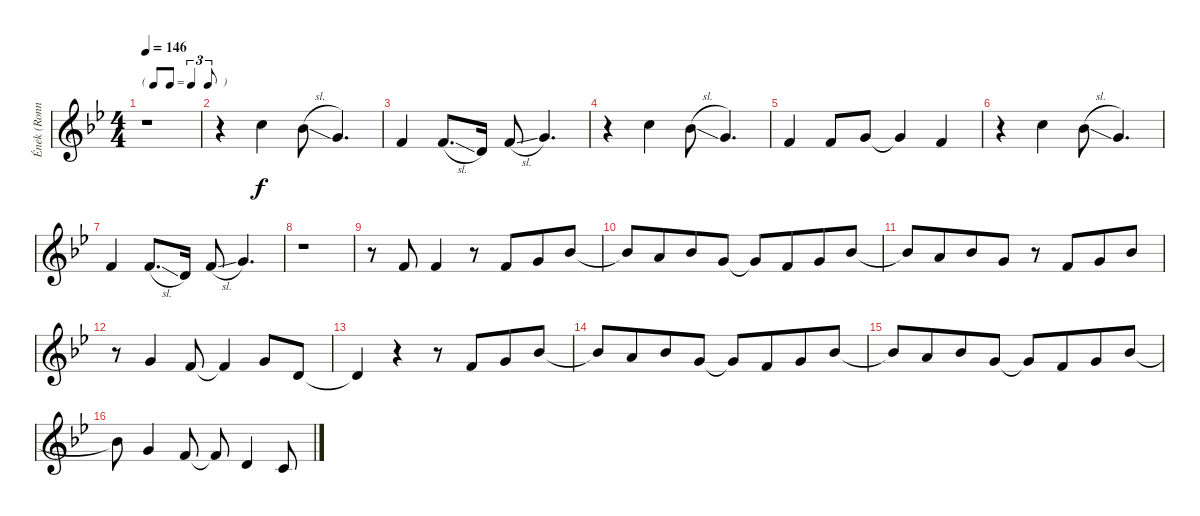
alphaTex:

\track ("Ének (Ronnie James Dio)" "Ének (Ronn") {instrument tenorsax}
\staff {score}
\tuning (E4 B3 G3 D3 A2 E2) {hide}
\ts (4 4)
\tf triplet8th
\tempo 146
\clef g2
\ks bb
r.1{dy f} |
r.4 8.1.4 6.1{sl}.8 3.1.4{d} |
1.1.4 6.2{sl}.8{d} 3.2.16 1.1{sl}.8 3.1.4{d} |
r.4 8.1.4 6.1{sl}.8 3.1.4{d} |
1.1.4 1.1.8 3.1.8 3.1{t}.4 1.1.4 |
r.4 8.1.4 6.1{sl}.8 3.1.4{d} |
1.1.4 6.2{sl}.8{d} 3.2.16 1.1{sl}.8 3.1.4{d} |
r.1 |
r.8 1.1.8 1.1.4 r.8 1.1.8{beam merge} 3.1.8 6.1.8 |
6.1{t}.8 5.1.8{beam merge} 6.1.8 3.1.8 3.1{t}.8 1.1.8{beam merge} 3.1.8 6.1.8 |
6.1{t}.8 5.1.8{beam merge} 6.1.8 3.1.8 r.8 1.1.8{beam merge} 3.1.8 6.1.8 |
r.8 3.1.4 1.1.8 1.1{t}.4 3.1.8 3.2.8 |
3.2{t}.4 r.4 r.8 1.1.8{beam merge} 3.1.8 6.1.8 |
6.1{t}.8 5.1.8{beam merge} 6.1.8 3.1.8 3.1{t}.8 1.1.8{beam merge} 3.1.8 6.1.8 |
6.1{t}.8 5.1.8{beam merge} 6.1.8 3.1.8 3.1{t}.8 1.1.8{beam merge} 3.1.8 6.1.8 |
6.1{t}.8 3.1.4 1.1.8 1.1{t}.8 3.2.4 1.2.8
